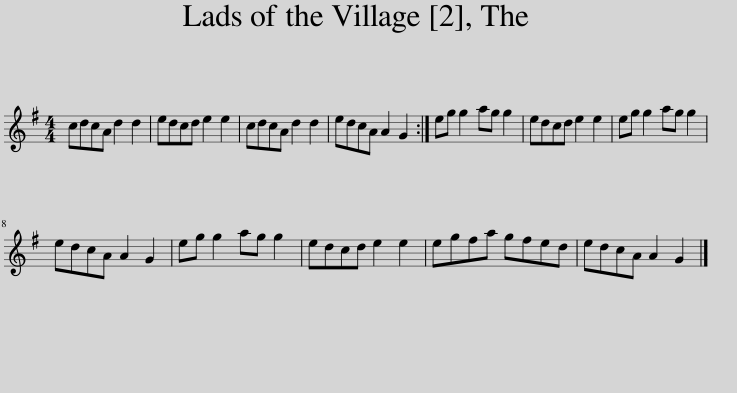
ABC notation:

X:1
L:1/8
M:4/4
I:linebreak $
K:G
V:1 treble
V:1
 cdcA d2 d2 | edcd e2 e2 | cdcA d2 d2 | edcA A2 G2 :| eg g2 ag g2 | %5
 edcd e2 e2 | eg g2 ag g2 |$ edcA A2 G2 | eg g2 ag g2 | edcd e2 e2 | %10
 egfa gfed | edcA A2 G2 |] %12
